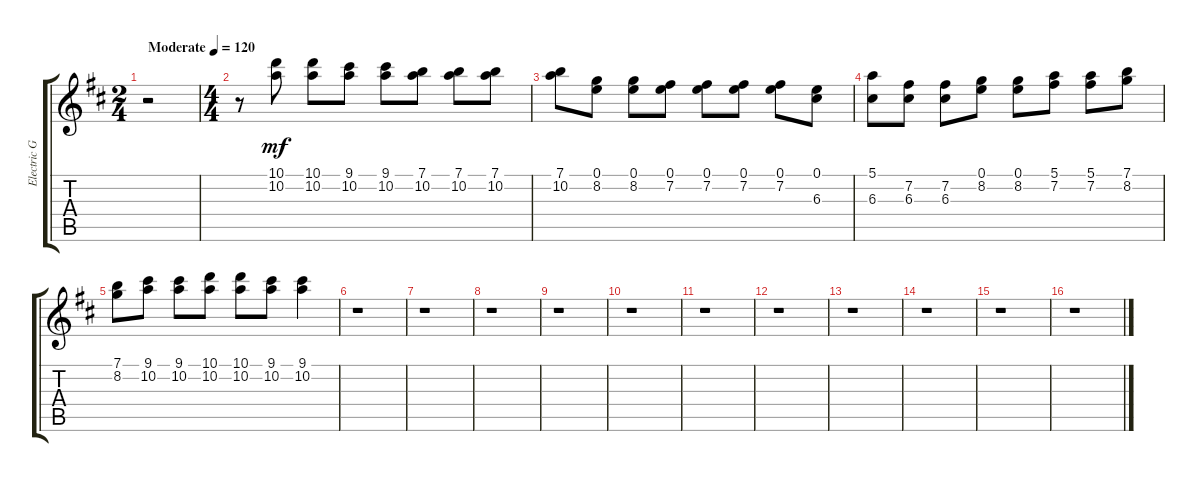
\track ("Electric Guitar" "Electric G") {instrument electricguitarclean}
\staff {score tabs}
\tuning (E4 B3 G3 D3 A2 E2) {hide}
\ts (2 4)
\tempo (120 "Moderate")
\clef g2
\ks d
r.2{dy mf instrument electricguitarclean} |
\ts (4 4)
r.8 (10.1 10.2).8 (10.1 10.2).8 (9.1 10.2).8 (9.1 10.2).8 (7.1 10.2).8 (7.1 10.2).8 (7.1 10.2).8 |
(7.1 10.2).8 (0.1 8.2).8 (0.1 8.2).8 (0.1 7.2).8 (0.1 7.2).8 (0.1 7.2).8 (0.1 7.2).8 (0.1 6.3).8 |
(5.1 6.3).8 (7.2 6.3).8 (7.2 6.3).8 (0.1 8.2).8 (0.1 8.2).8 (5.1 7.2).8 (5.1 7.2).8 (7.1 8.2).8 |
(7.1 8.2).8 (9.1 10.2).8 (9.1 10.2).8 (10.1 10.2).8 (10.1 10.2).8 (9.1 10.2).8 (9.1 10.2).4 |
r.1 |
r.1 |
r.1 |
r.1 |
r.1 |
r.1 |
r.1 |
r.1 |
r.1 |
r.1 |
r.1
